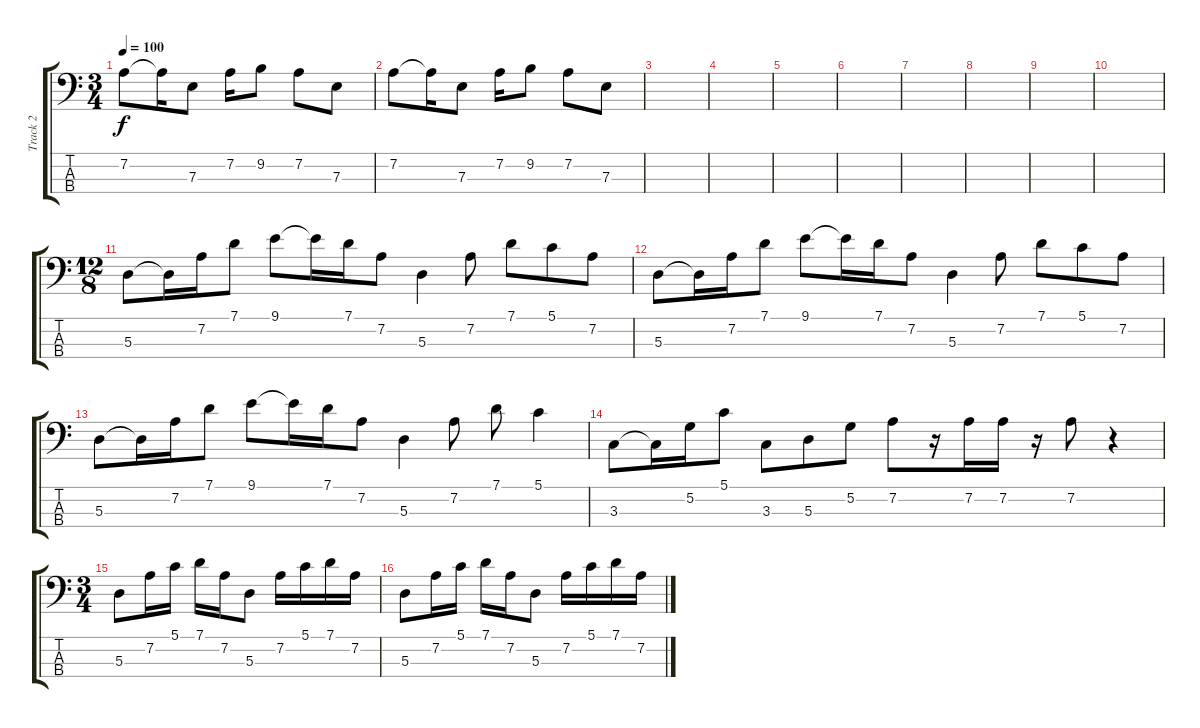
\track ("Track 2" "Track 2") {instrument acousticbass}
\staff {score tabs}
\tuning (G2 D2 A1 E1) {hide}
\ts (3 4)
\tempo 100
\clef f4
\ks c
7.2.8{dy f} 7.2{t}.16 7.3.8 7.2.16 9.2.8 7.2.8 7.3.8 |
7.2.8 7.2{t}.16 7.3.8 7.2.16 9.2.8 7.2.8 7.3.8 |
|
|
|
|
|
|
|
|
\ts (12 8)
5.3.8 5.3{t}.16 7.2.16 7.1.8 9.1.8 9.1{t}.16 7.1.16 7.2.8 5.3.4 7.2.8 7.1.8 5.1.8 7.2.8 |
5.3.8 5.3{t}.16 7.2.16 7.1.8 9.1.8 9.1{t}.16 7.1.16 7.2.8 5.3.4 7.2.8 7.1.8 5.1.8 7.2.8 |
5.3.8 5.3{t}.16 7.2.16 7.1.8 9.1.8 9.1{t}.16 7.1.16 7.2.8 5.3.4 7.2.8 7.1.8 5.1.4 |
3.3.8 3.3{t}.16 5.2.16 5.1.8 3.3.8 5.3.8 5.2.8 7.2.8 r.16 7.2.16 7.2.16 r.16 7.2.8 r.4 |
\ts (3 4)
5.3.8 7.2.16 5.1.16 7.1.16 7.2.16 5.3.8 7.2.16 5.1.16 7.1.16 7.2.16 |
5.3.8 7.2.16 5.1.16 7.1.16 7.2.16 5.3.8 7.2.16 5.1.16 7.1.16 7.2.16
